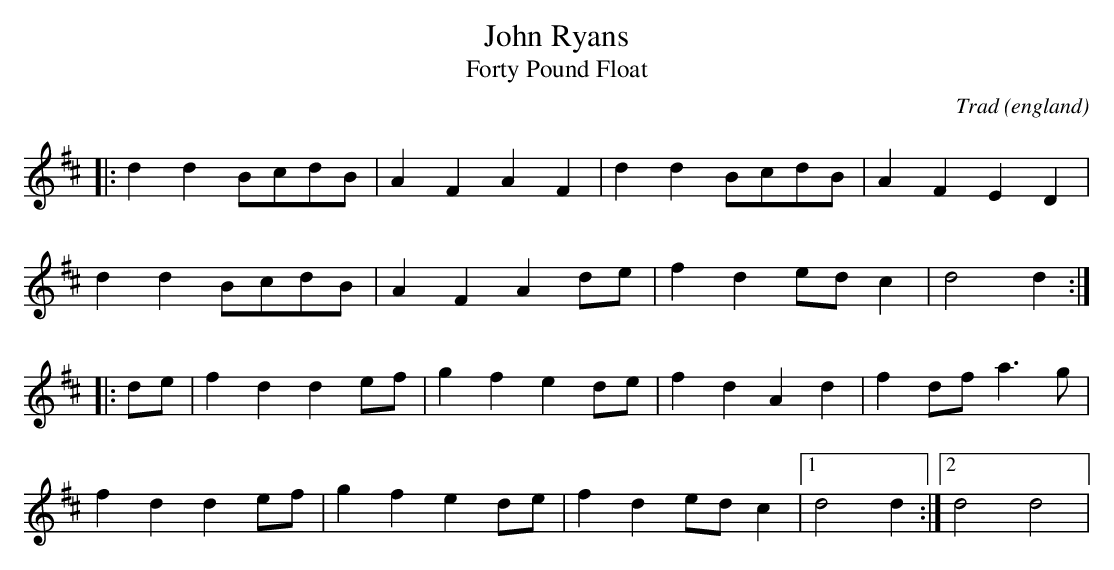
X:1
T:John Ryans
T:Forty Pound Float
O:england
C:Trad
K:D
|:d2d2 BcdB | A2F2 A2F2 | d2d2 BcdB | A2F2 E2D2 |
d2d2 BcdB | A2F2 A2de | f2d2 edc2| d4 d2:|
|:de | f2d2 d2ef | g2f2 e2de | f2d2 A2d2 | f2df a3g |
f2d2 d2ef | g2f2 e2de | f2d2 edc2 |[1d4 d2:|[2d4 d4|
